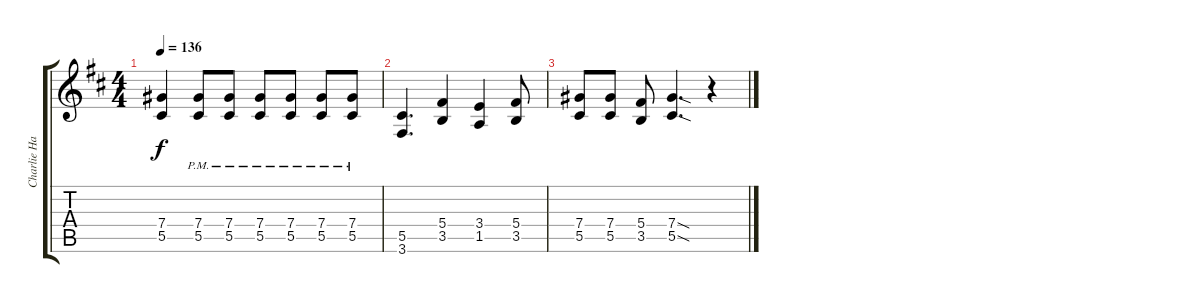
\track ("Charlie Hargrett Guitar" "Charlie Ha") {instrument overdrivenguitar}
\staff {score tabs}
\tuning (Eb4 Bb3 Gb3 Db3 Ab2 Eb2) {hide}
\ts (4 4)
\tempo 136
\clef g2
\ks d
(7.4 5.5).4{dy f} (7.4{pm} 5.5{pm}).8 (7.4{pm} 5.5{pm}).8 (7.4{pm} 5.5{pm}).8 (7.4{pm} 5.5{pm}).8 (7.4{pm} 5.5{pm}).8 (7.4{pm} 5.5{pm}).8 |
(5.5 3.6).4{d} (5.4 3.5).4 (3.4 1.5).4 (5.4 3.5).8 |
(7.4 5.5).8 (7.4 5.5).8 (5.4 3.5).8 (7.4{sod} 5.5{sod}).4{d} r.4
